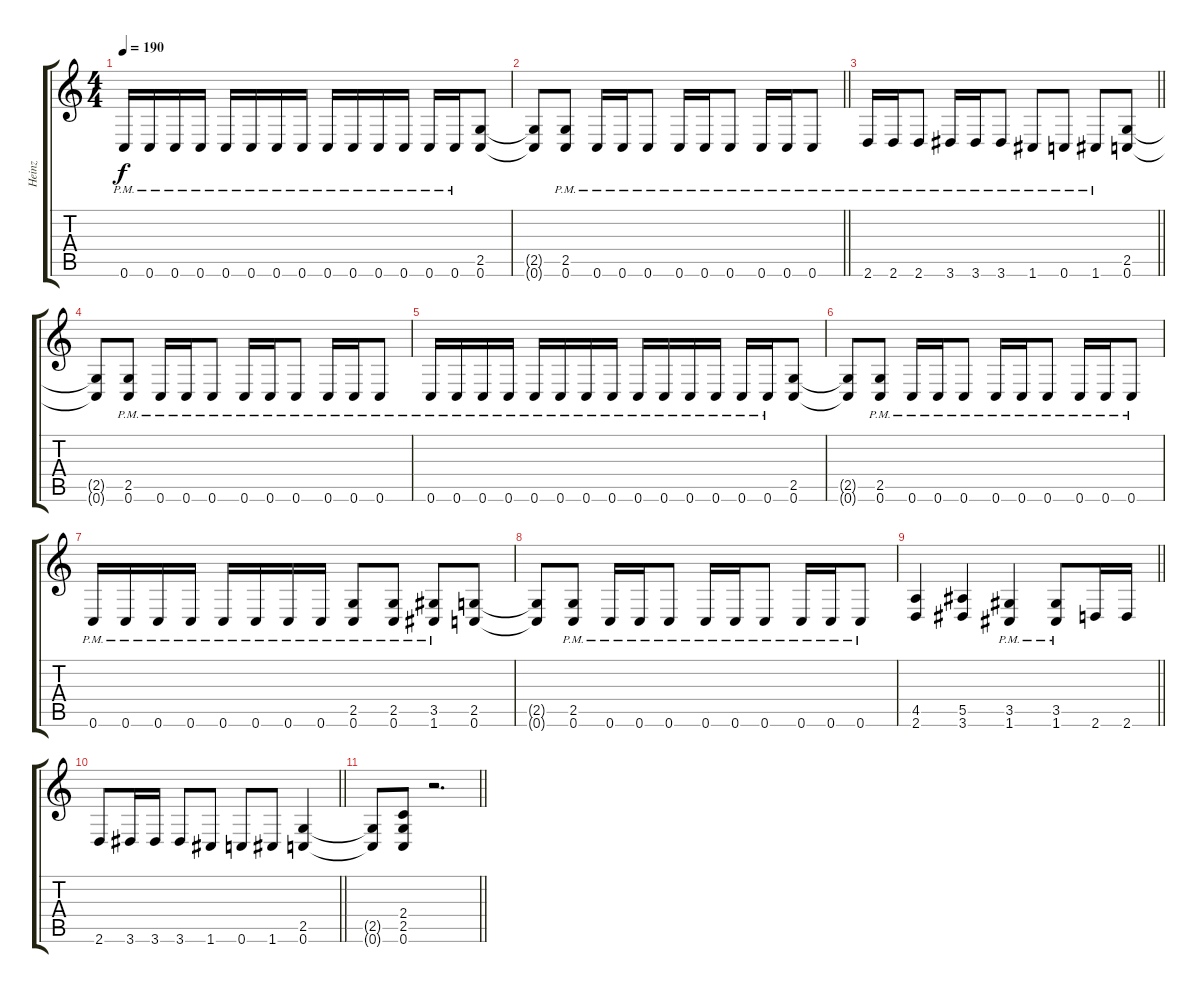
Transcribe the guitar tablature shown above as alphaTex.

\track ("Heinz" "Heinz") {instrument distortionguitar}
\staff {score tabs}
\tuning (C4 G3 Eb3 Bb2 F2 C2) {hide}
\ts (4 4)
\tempo 190
\clef g2
\ks c
0.6{pm}.16{dy f} 0.6{pm}.16 0.6{pm}.16 0.6{pm}.16 0.6{pm}.16 0.6{pm}.16 0.6{pm}.16 0.6{pm}.16 0.6{pm}.16 0.6{pm}.16 0.6{pm}.16 0.6{pm}.16 0.6{pm}.16 0.6{pm}.16 (2.5 0.6).8 |
\barLineRight lightlight
(2.5{t} 0.6{t}).8 (2.5{pm} 0.6{pm}).8 0.6{pm}.16 0.6{pm}.16 0.6{pm}.8 0.6{pm}.16 0.6{pm}.16 0.6{pm}.8 0.6{pm}.16 0.6{pm}.16 0.6{pm}.8 |
\barLineRight lightlight
2.6{pm}.16 2.6{pm}.16 2.6{pm}.8 3.6{pm}.16 3.6{pm}.16 3.6{pm}.8 1.6{pm}.8 0.6{pm}.8 1.6{pm}.8 (2.5 0.6).8 |
(2.5{t} 0.6{t}).8 (2.5{pm} 0.6{pm}).8 0.6{pm}.16 0.6{pm}.16 0.6{pm}.8 0.6{pm}.16 0.6{pm}.16 0.6{pm}.8 0.6{pm}.16 0.6{pm}.16 0.6{pm}.8 |
0.6{pm}.16 0.6{pm}.16 0.6{pm}.16 0.6{pm}.16 0.6{pm}.16 0.6{pm}.16 0.6{pm}.16 0.6{pm}.16 0.6{pm}.16 0.6{pm}.16 0.6{pm}.16 0.6{pm}.16 0.6{pm}.16 0.6{pm}.16 (2.5 0.6).8 |
(2.5{t} 0.6{t}).8 (2.5{pm} 0.6{pm}).8 0.6{pm}.16 0.6{pm}.16 0.6{pm}.8 0.6{pm}.16 0.6{pm}.16 0.6{pm}.8 0.6{pm}.16 0.6{pm}.16 0.6{pm}.8 |
0.6{pm}.16 0.6{pm}.16 0.6{pm}.16 0.6{pm}.16 0.6{pm}.16 0.6{pm}.16 0.6{pm}.16 0.6{pm}.16 (2.5{pm} 0.6{pm}).8 (2.5{pm} 0.6{pm}).8 (3.5{pm} 1.6{pm}).8 (2.5 0.6).8 |
(2.5{t} 0.6{t}).8 (2.5{pm} 0.6{pm}).8 0.6{pm}.16 0.6{pm}.16 0.6{pm}.8 0.6{pm}.16 0.6{pm}.16 0.6{pm}.8 0.6{pm}.16 0.6{pm}.16 0.6{pm}.8 |
\barLineRight lightlight
(4.5 2.6).4 (5.5 3.6).4 (3.5{pm} 1.6{pm}).4 (3.5{pm} 1.6{pm}).8 2.6.16 2.6.16 |
\barLineRight lightlight
2.6.8 3.6.16 3.6.16 3.6.8 1.6.8 0.6.8 1.6.8 (2.5 0.6).4 |
\barLineRight lightlight
(2.5{t} 0.6{t}).8 (2.4 2.5 0.6).8 r.2{d}
